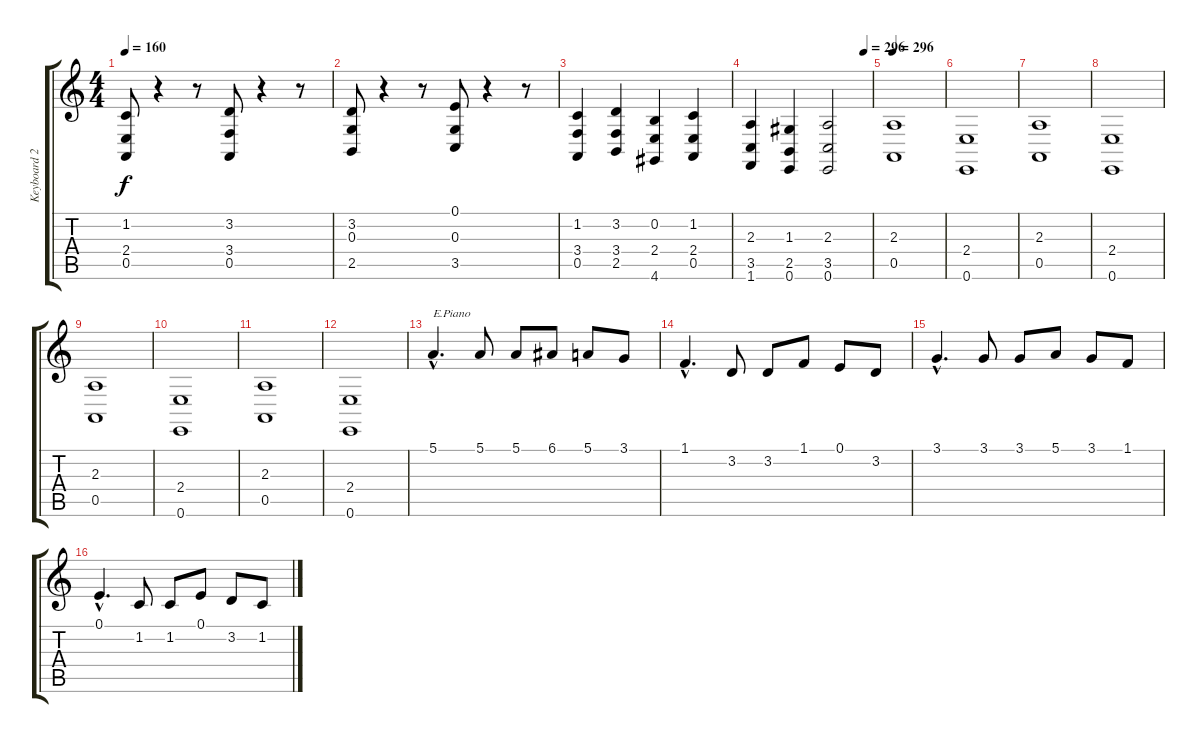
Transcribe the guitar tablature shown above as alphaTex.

\track ("Keyboard 2 Andre Matos" "Keyboard 2") {instrument stringensemble1}
\staff {score tabs}
\tuning (E4 B3 G3 D3 A2 E2) {hide}
\ts (4 4)
\tempo 160
\clef g2
\ks c
(1.2 2.4 0.5).8{dy f} r.4 r.8 (3.2 3.4 0.5).8 r.4 r.8 |
(3.2 0.3 2.5).8 r.4 r.8 (0.1 0.3 3.5).8 r.4 r.8 |
(1.2 3.4 0.5).4 (3.2 3.4 2.5).4 (0.2 2.4 4.6).4 (1.2 2.4 0.5).4 |
\tempo (296 0.9375)
(2.3 3.5 1.6).4 (1.3 2.5 0.6).4 (2.3 3.5 0.6).2 |
\tempo 296
(2.3 0.5).1 |
(2.4 0.6).1 |
(2.3 0.5).1 |
(2.4 0.6).1 |
(2.3 0.5).1 |
(2.4 0.6).1 |
(2.3 0.5).1 |
(2.4 0.6).1 |
5.1{hac}.4{d txt "E.Piano" instrument electricgrandpiano} 5.1.8 5.1.8 6.1.8 5.1.8 3.1.8 |
1.1{hac}.4{d} 3.2.8 3.2.8 1.1.8 0.1.8 3.2.8 |
3.1{hac}.4{d} 3.1.8 3.1.8 5.1.8 3.1.8 1.1.8 |
0.1{hac}.4{d} 1.2.8 1.2.8 0.1.8 3.2.8 1.2.8
